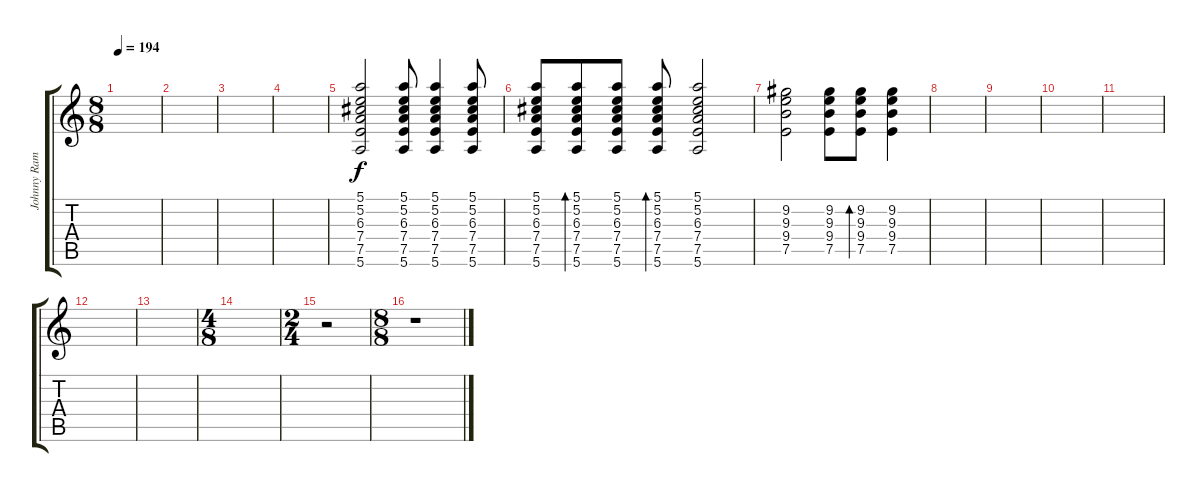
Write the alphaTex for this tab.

\track ("Johnny Ramone - Guitar 2" "Johnny Ram") {instrument distortionguitar}
\staff {score tabs}
\tuning (E4 B3 G3 D3 A2 E2) {hide}
\ts (8 8)
\tempo 194
\clef g2
\ks c
|
|
|
|
(5.1 5.2 6.3 7.4 7.5 5.6).2 (5.1 5.2 6.3 7.4 7.5 5.6).8 (5.1 5.2 6.3 7.4 7.5 5.6).4 (5.1 5.2 6.3 7.4 7.5 5.6).8 |
(5.1 5.2 6.3 7.4 7.5 5.6).8 (5.1 5.2 6.3 7.4 7.5 5.6).8{bd 240} (5.1 5.2 6.3 7.4 7.5 5.6).8 (5.1 5.2 6.3 7.4 7.5 5.6).8{bd 240} (5.1 5.2 6.3 7.4 7.5 5.6).2 |
(9.2 9.3 9.4 7.5).2 (9.2 9.3 9.4 7.5).8 (9.2 9.3 9.4 7.5).8{bd 240} (9.2 9.3 9.4 7.5).4 |
|
|
|
|
|
|
\ts (4 8)
|
\ts (2 4)
r.2 |
\ts (8 8)
r.1
